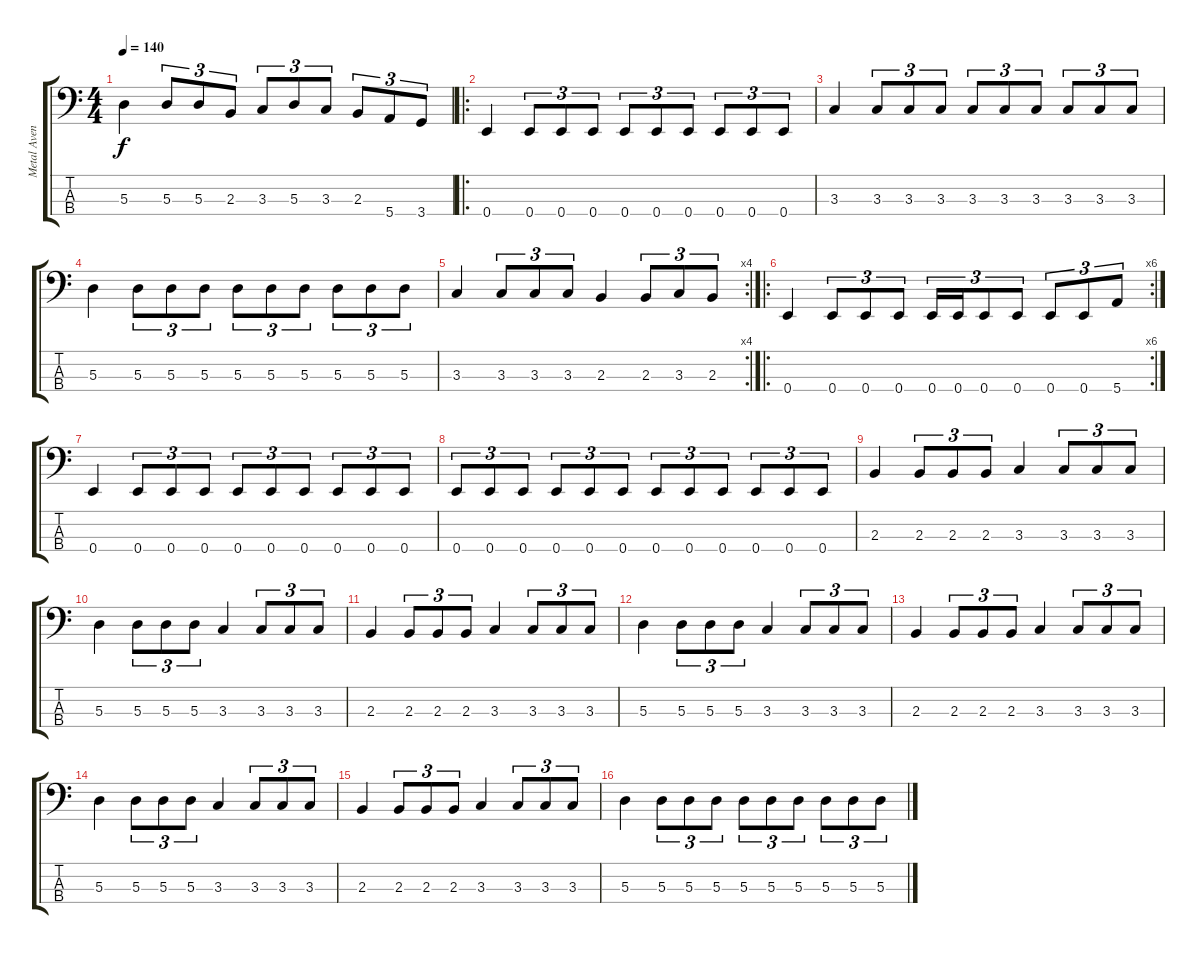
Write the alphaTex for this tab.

\track ("Metal Avenger" "Metal Aven") {instrument electricbasspick}
\staff {score tabs}
\tuning (G2 D2 A1 E1) {hide}
\ts (4 4)
\tempo 140
\clef f4
\ks c
5.3.4{dy f} 5.3.8{tu (3 2)} 5.3.8{tu (3 2)} 2.3.8{tu (3 2)} 3.3.8{tu (3 2)} 5.3.8{tu (3 2)} 3.3.8{tu (3 2)} 2.3.8{tu (3 2)} 5.4.8{tu (3 2)} 3.4.8{tu (3 2)} |
\ro
0.4.4 0.4.8{tu (3 2)} 0.4.8{tu (3 2)} 0.4.8{tu (3 2)} 0.4.8{tu (3 2)} 0.4.8{tu (3 2)} 0.4.8{tu (3 2)} 0.4.8{tu (3 2)} 0.4.8{tu (3 2)} 0.4.8{tu (3 2)} |
3.3.4 3.3.8{tu (3 2)} 3.3.8{tu (3 2)} 3.3.8{tu (3 2)} 3.3.8{tu (3 2)} 3.3.8{tu (3 2)} 3.3.8{tu (3 2)} 3.3.8{tu (3 2)} 3.3.8{tu (3 2)} 3.3.8{tu (3 2)} |
5.3.4 5.3.8{tu (3 2)} 5.3.8{tu (3 2)} 5.3.8{tu (3 2)} 5.3.8{tu (3 2)} 5.3.8{tu (3 2)} 5.3.8{tu (3 2)} 5.3.8{tu (3 2)} 5.3.8{tu (3 2)} 5.3.8{tu (3 2)} |
\rc 4
3.3.4 3.3.8{tu (3 2)} 3.3.8{tu (3 2)} 3.3.8{tu (3 2)} 2.3.4 2.3.8{tu (3 2)} 3.3.8{tu (3 2)} 2.3.8{tu (3 2)} |
\ro
\rc 6
0.4.4 0.4.8{tu (3 2)} 0.4.8{tu (3 2)} 0.4.8{tu (3 2)} 0.4.16{tu (3 2)} 0.4.16{tu (3 2)} 0.4.8{tu (3 2)} 0.4.8{tu (3 2)} 0.4.8{tu (3 2)} 0.4.8{tu (3 2)} 5.4.8{tu (3 2)} |
0.4.4 0.4.8{tu (3 2)} 0.4.8{tu (3 2)} 0.4.8{tu (3 2)} 0.4.8{tu (3 2)} 0.4.8{tu (3 2)} 0.4.8{tu (3 2)} 0.4.8{tu (3 2)} 0.4.8{tu (3 2)} 0.4.8{tu (3 2)} |
0.4.8{tu (3 2)} 0.4.8{tu (3 2)} 0.4.8{tu (3 2)} 0.4.8{tu (3 2)} 0.4.8{tu (3 2)} 0.4.8{tu (3 2)} 0.4.8{tu (3 2)} 0.4.8{tu (3 2)} 0.4.8{tu (3 2)} 0.4.8{tu (3 2)} 0.4.8{tu (3 2)} 0.4.8{tu (3 2)} |
2.3.4 2.3.8{tu (3 2)} 2.3.8{tu (3 2)} 2.3.8{tu (3 2)} 3.3.4 3.3.8{tu (3 2)} 3.3.8{tu (3 2)} 3.3.8{tu (3 2)} |
5.3.4 5.3.8{tu (3 2)} 5.3.8{tu (3 2)} 5.3.8{tu (3 2)} 3.3.4 3.3.8{tu (3 2)} 3.3.8{tu (3 2)} 3.3.8{tu (3 2)} |
2.3.4 2.3.8{tu (3 2)} 2.3.8{tu (3 2)} 2.3.8{tu (3 2)} 3.3.4 3.3.8{tu (3 2)} 3.3.8{tu (3 2)} 3.3.8{tu (3 2)} |
5.3.4 5.3.8{tu (3 2)} 5.3.8{tu (3 2)} 5.3.8{tu (3 2)} 3.3.4 3.3.8{tu (3 2)} 3.3.8{tu (3 2)} 3.3.8{tu (3 2)} |
2.3.4 2.3.8{tu (3 2)} 2.3.8{tu (3 2)} 2.3.8{tu (3 2)} 3.3.4 3.3.8{tu (3 2)} 3.3.8{tu (3 2)} 3.3.8{tu (3 2)} |
5.3.4 5.3.8{tu (3 2)} 5.3.8{tu (3 2)} 5.3.8{tu (3 2)} 3.3.4 3.3.8{tu (3 2)} 3.3.8{tu (3 2)} 3.3.8{tu (3 2)} |
2.3.4 2.3.8{tu (3 2)} 2.3.8{tu (3 2)} 2.3.8{tu (3 2)} 3.3.4 3.3.8{tu (3 2)} 3.3.8{tu (3 2)} 3.3.8{tu (3 2)} |
5.3.4 5.3.8{tu (3 2)} 5.3.8{tu (3 2)} 5.3.8{tu (3 2)} 5.3.8{tu (3 2)} 5.3.8{tu (3 2)} 5.3.8{tu (3 2)} 5.3.8{tu (3 2)} 5.3.8{tu (3 2)} 5.3.8{tu (3 2)}
